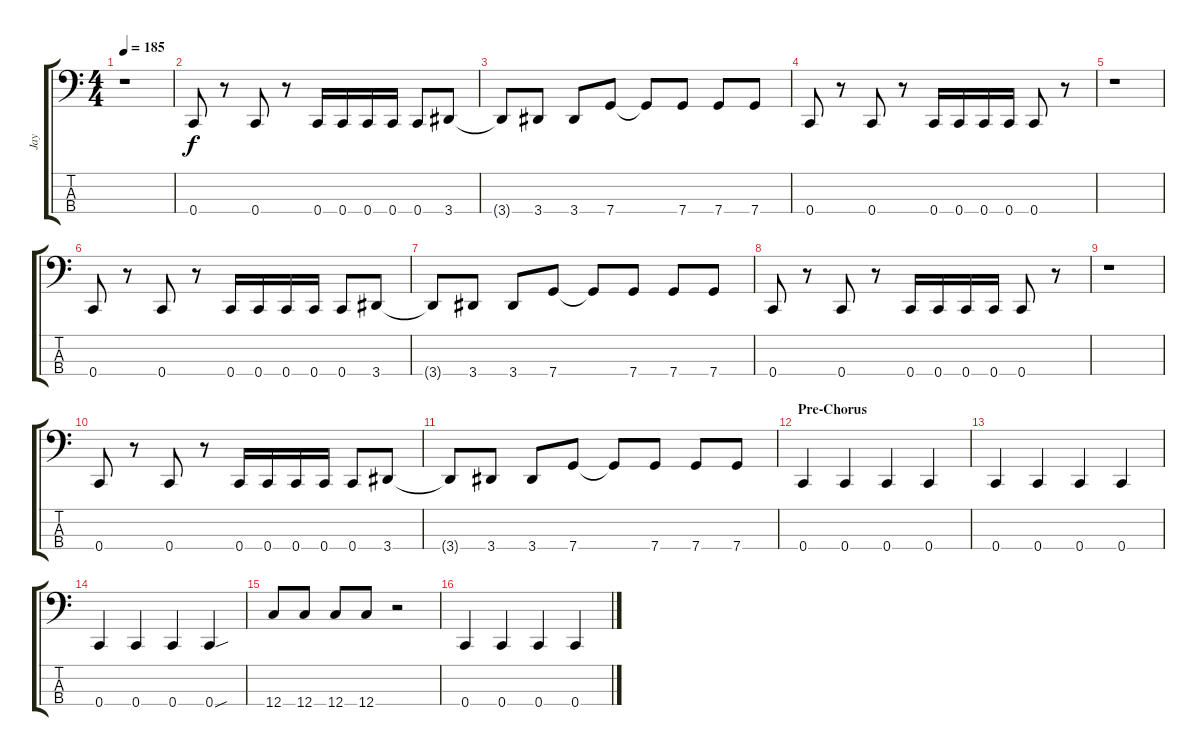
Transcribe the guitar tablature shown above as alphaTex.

\track ("Jay" "Jay") {instrument electricbasspick}
\staff {score tabs}
\tuning (F2 C2 G1 C1) {hide}
\ts (4 4)
\tempo 185
\clef f4
\ks c
r.1{dy f} |
0.4.8 r.8 0.4.8 r.8 0.4.16 0.4.16 0.4.16 0.4.16 0.4.8 3.4.8 |
3.4{t}.8 3.4.8 3.4.8 7.4.8 7.4{t}.8 7.4.8 7.4.8 7.4.8 |
0.4.8 r.8 0.4.8 r.8 0.4.16 0.4.16 0.4.16 0.4.16 0.4.8 r.8 |
r.1 |
0.4.8 r.8 0.4.8 r.8 0.4.16 0.4.16 0.4.16 0.4.16 0.4.8 3.4.8 |
3.4{t}.8 3.4.8 3.4.8 7.4.8 7.4{t}.8 7.4.8 7.4.8 7.4.8 |
0.4.8 r.8 0.4.8 r.8 0.4.16 0.4.16 0.4.16 0.4.16 0.4.8 r.8 |
r.1 |
0.4.8 r.8 0.4.8 r.8 0.4.16 0.4.16 0.4.16 0.4.16 0.4.8 3.4.8 |
3.4{t}.8 3.4.8 3.4.8 7.4.8 7.4{t}.8 7.4.8 7.4.8 7.4.8 |
\section ("" "Pre-Chorus")
0.4.4 0.4.4 0.4.4 0.4.4 |
0.4.4 0.4.4 0.4.4 0.4.4 |
0.4.4 0.4.4 0.4.4 0.4{sou}.4 |
12.4.8 12.4.8 12.4.8 12.4.8 r.2 |
0.4.4 0.4.4 0.4.4 0.4.4
